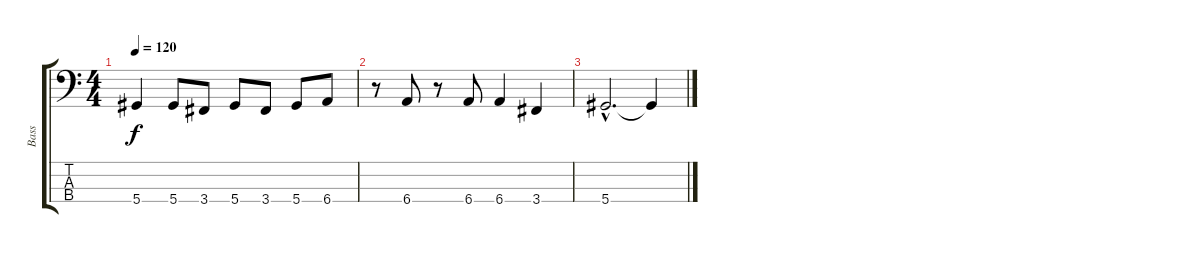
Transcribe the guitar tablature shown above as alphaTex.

\track ("Bass" "Bass") {instrument electricbassfinger}
\staff {score tabs}
\tuning (Gb2 Db2 Ab1 Eb1) {hide}
\ts (4 4)
\tempo 120
\clef f4
\ks c
5.4.4{dy f} 5.4.8 3.4.8 5.4.8 3.4.8 5.4.8 6.4.8 |
r.8 6.4.8 r.8 6.4.8 6.4.4 3.4.4 |
5.4{hac}.2{d} 5.4{t}.4
